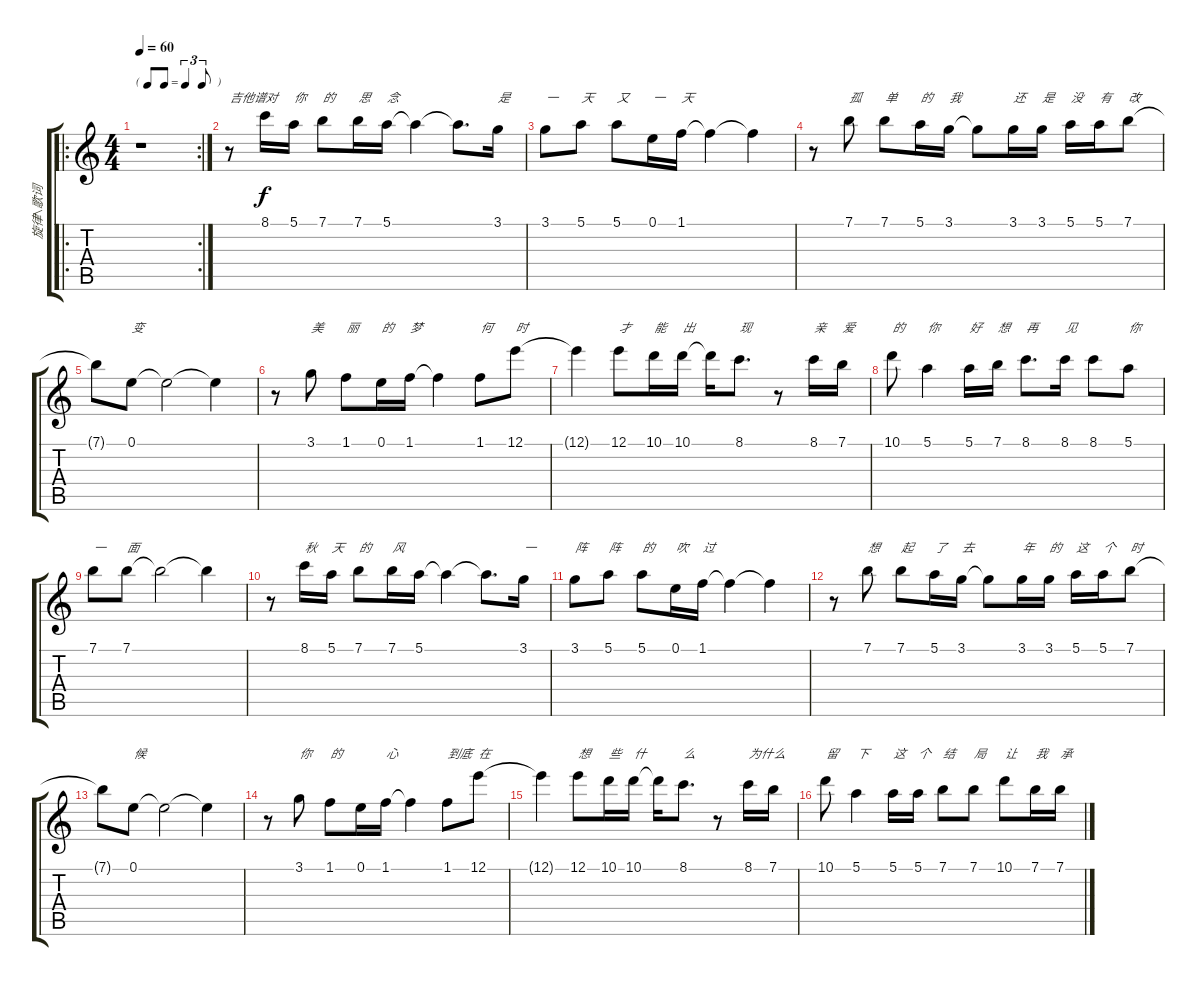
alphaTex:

\track ("旋律\\歌词" "旋律\\歌词") {instrument acousticguitarnylon}
\staff {score tabs}
\tuning (E4 B3 G3 D3 A2 E2) {hide}
\ro
\rc 2
\ts (4 4)
\tf triplet8th
\tempo 60
\clef g2
\ks c
r.1{dy f instrument acousticguitarnylon} |
r.8{txt "吉他谱"} 8.1.16{txt "对"} 5.1.16{txt "你"} 7.1.8{txt "的"} 7.1.16{txt "思"} 5.1.16{txt "念"} 5.1{t}.4 5.1{t}.8{d} 3.1.16{txt "是"} |
3.1.8{txt "一"} 5.1.8{txt "天"} 5.1.8{txt "又"} 0.1.16{txt "一"} 1.1.16{txt "天"} 1.1{t}.4 1.1{t}.4 |
r.8 7.1.8{txt "孤"} 7.1.8{txt "单"} 5.1.16{txt "的"} 3.1.16{txt "我"} 3.1{t}.8 3.1.16{txt "还"} 3.1.16{txt "是"} 5.1.16{txt "没"} 5.1.16{txt "有"} 7.1.8{txt "改"} |
7.1{t}.8 0.1.8{txt "变"} 0.1{t}.2 0.1{t}.4 |
r.8 3.1.8{txt "美"} 1.1.8{txt "丽"} 0.1.16{txt "的"} 1.1.16{txt "梦"} 1.1{t}.4 1.1.8{txt "何"} 12.1.8{txt "时"} |
12.1{t}.4 12.1.8{txt "才"} 10.1.16{txt "能"} 10.1.16{txt "出"} 10.1{t}.16 8.1.8{d txt "现"} r.8 8.1.16{txt "亲"} 7.1.16{txt "爱"} |
10.1.8{txt "的"} 5.1.4{txt "你"} 5.1.16{txt "好"} 7.1.16{txt "想"} 8.1.8{d txt "再"} 8.1.16{txt "见"} 8.1.8 5.1.8{txt "你"} |
7.1.8{txt "一"} 7.1.8{txt "面"} 7.1{t}.2 7.1{t}.4 |
r.8 8.1.16{txt "秋"} 5.1.16{txt "天"} 7.1.8{txt "的"} 7.1.16{txt "风"} 5.1.16 5.1{t}.4 5.1{t}.8{d} 3.1.16{txt "一"} |
3.1.8{txt "阵"} 5.1.8{txt "阵"} 5.1.8{txt "的"} 0.1.16{txt "吹"} 1.1.16{txt "过"} 1.1{t}.4 1.1{t}.4 |
r.8 7.1.8{txt "想"} 7.1.8{txt "起"} 5.1.16{txt "了"} 3.1.16{txt "去"} 3.1{t}.8 3.1.16{txt "年"} 3.1.16{txt "的"} 5.1.16{txt "这"} 5.1.16{txt "个"} 7.1.8{txt "时"} |
7.1{t}.8 0.1.8{txt "候"} 0.1{t}.2 0.1{t}.4 |
r.8 3.1.8{txt "你"} 1.1.8{txt "的"} 0.1.16 1.1.16{txt "心"} 1.1{t}.4 1.1.8{txt "到底"} 12.1.8{txt "在"} |
12.1{t}.4 12.1.8{txt "想"} 10.1.16{txt "些"} 10.1.16{txt "什"} 10.1{t}.16 8.1.8{d txt "么"} r.8 8.1.16{txt "为什"} 7.1.16{txt "么"} |
10.1.8{txt "留"} 5.1.4{txt "下"} 5.1.16{txt "这"} 5.1.16{txt "个"} 7.1.8{txt "结"} 7.1.8{txt "局"} 10.1.8{txt "让"} 7.1.16{txt "我"} 7.1.16{txt "承"}
